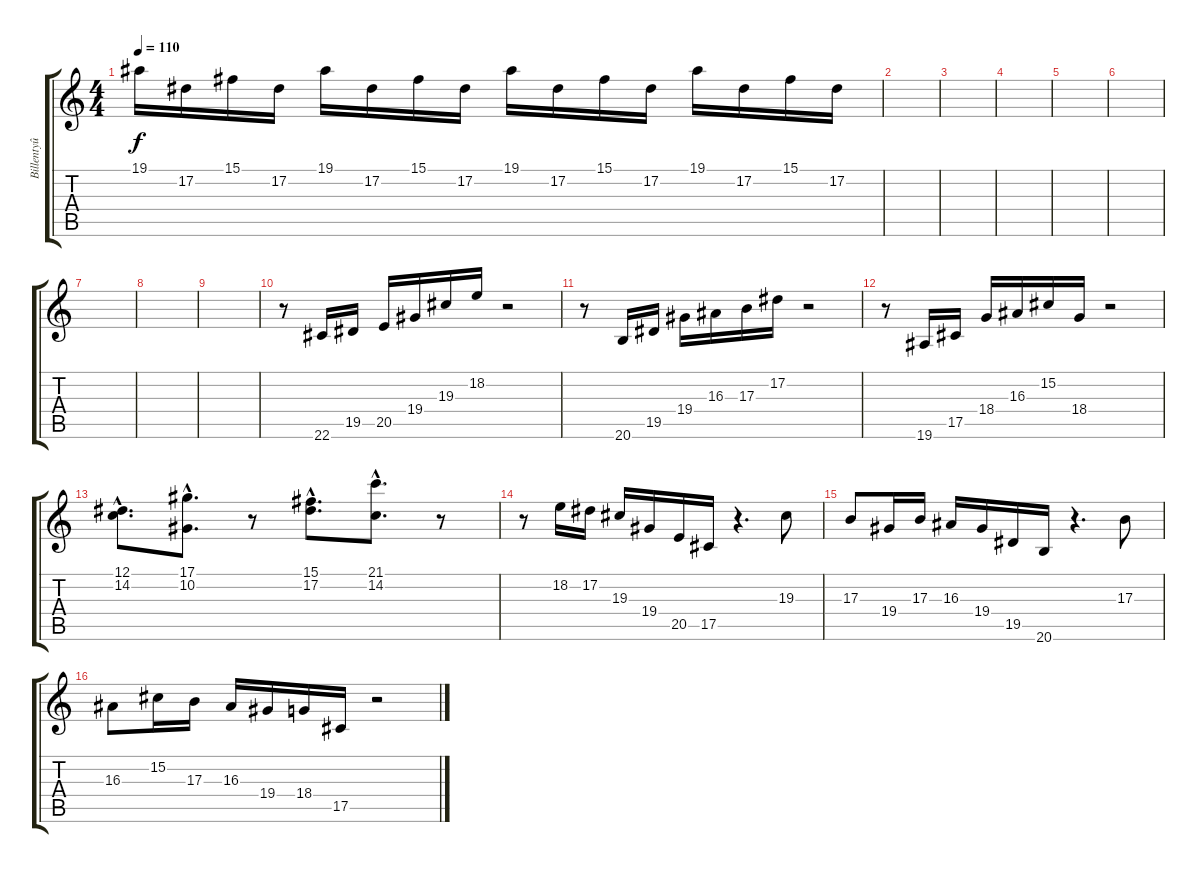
\track ("Billentyû" "Billentyû") {instrument clavinet}
\staff {score tabs}
\tuning (Eb4 Bb3 Gb3 Db3 Ab2 Eb2) {hide}
\ts (4 4)
\tempo 110
\clef g2
\ks c
19.1.16{dy f} 17.2.16 15.1.16 17.2.16 19.1.16 17.2.16 15.1.16 17.2.16 19.1.16 17.2.16 15.1.16 17.2.16 19.1.16 17.2.16 15.1.16 17.2.16 |
|
|
|
|
|
|
|
|
r.8{instrument clavinet} 22.6.16 19.5.16 20.5.16 19.4.16 19.3.16 18.2.16 r.2 |
r.8 20.6.16 19.5.16 19.4.16 16.3.16 17.3.16 17.2.16 r.2 |
r.8 19.6.16 17.5.16 18.4.16 16.3.16 15.2.16 18.4.16 r.2 |
(12.1{hac} 14.2{hac}).8{d volume 13 instrument lead1square} (17.1{hac} 10.2{hac}).8{d} r.8 (15.1{hac} 17.2{hac}).8{d} (21.1{hac} 14.2{hac}).8{d} r.8 |
r.8{volume 10 instrument clavinet} 18.2.16 17.2.16 19.3.16 19.4.16 20.5.16 17.5.16 r.4{d} 19.3.8 |
17.3.8 19.4.16 17.3.16 16.3.16 19.4.16 19.5.16 20.6.16 r.4{d} 17.3.8 |
16.3.8 15.2.16 17.3.16 16.3.16 19.4.16 18.4.16 17.5.16 r.2
